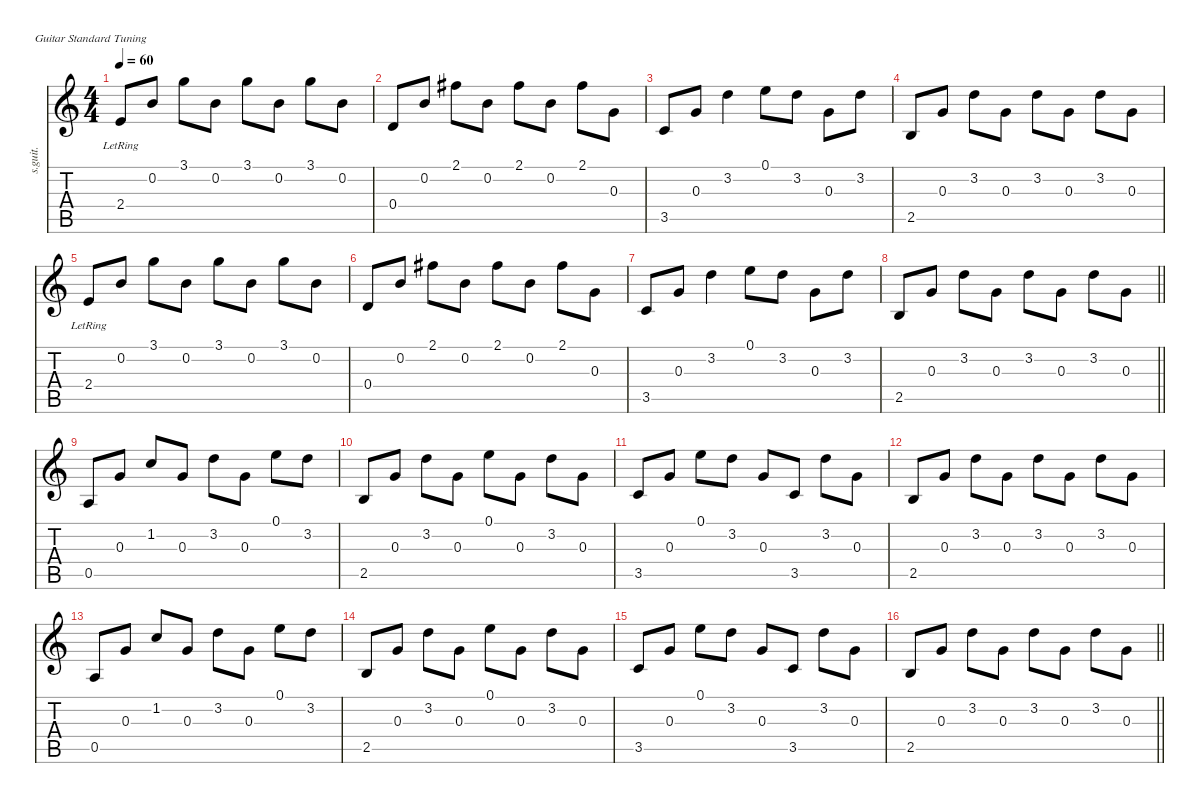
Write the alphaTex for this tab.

\defaultSystemsLayout 4
\hideDynamics
\bracketExtendMode nobrackets
\otherSystemsTrackNameOrientation horizontal
\track ("Steel Guitar" "s.guit.") {instrument acousticguitarsteel}
\staff {score tabs}
\tuning (E4 B3 G3 D3 A2 E2)
\ts (4 4)
\section ("" "")
\tempo 60
\clef g2
\ks c
2.4{lr}.8{dy mf beam Up} 0.2.8{beam Up} 3.1.8{beam Down} 0.2.8{beam Down} 3.1.8{beam Down} 0.2.8{beam Down} 3.1.8{beam Down} 0.2.8{beam Down} |
0.4.8{beam Up} 0.2.8{beam Up} 2.1{acc #}.8{beam Down} 0.2.8{beam Down} 2.1{acc #}.8{beam Down} 0.2.8{beam Down} 2.1{acc #}.8{beam Down} 0.3.8{beam Down} |
3.5.8{beam Up} 0.3.8{beam Up} 3.2.4{beam Down} 0.1.8{beam Down} 3.2.8{beam Down} 0.3.8{beam Down} 3.2.8{beam Down} |
2.5.8{beam Up} 0.3.8{beam Up} 3.2.8{beam Down} 0.3.8{beam Down} 3.2.8{beam Down} 0.3.8{beam Down} 3.2.8{beam Down} 0.3.8{beam Down} |
2.4{lr}.8{beam Up} 0.2.8{beam Up} 3.1.8{beam Down} 0.2.8{beam Down} 3.1.8{beam Down} 0.2.8{beam Down} 3.1.8{beam Down} 0.2.8{beam Down} |
0.4.8{beam Up} 0.2.8{beam Up} 2.1{acc #}.8{beam Down} 0.2.8{beam Down} 2.1{acc #}.8{beam Down} 0.2.8{beam Down} 2.1{acc #}.8{beam Down} 0.3.8{beam Down} |
3.5.8{beam Up} 0.3.8{beam Up} 3.2.4{beam Down} 0.1.8{beam Down} 3.2.8{beam Down} 0.3.8{beam Down} 3.2.8{beam Down} |
\barLineRight lightlight
2.5.8{beam Up} 0.3.8{beam Up} 3.2.8{beam Down} 0.3.8{beam Down} 3.2.8{beam Down} 0.3.8{beam Down} 3.2.8{beam Down} 0.3.8{beam Down} |
\section ("" "")
0.5.8{beam Up} 0.3.8{beam Up} 1.2.8{beam Up} 0.3.8{beam Up} 3.2.8{beam Down} 0.3.8{beam Down} 0.1.8{beam Down} 3.2.8{beam Down} |
2.5.8{beam Up} 0.3.8{beam Up} 3.2.8{beam Down} 0.3.8{beam Down} 0.1.8{beam Down} 0.3.8{beam Down} 3.2.8{beam Down} 0.3.8{beam Down} |
3.5.8{beam Up} 0.3.8{beam Up} 0.1.8{beam Down} 3.2.8{beam Down} 0.3.8{beam Up} 3.5.8{beam Up} 3.2.8{beam Down} 0.3.8{beam Down} |
2.5.8{beam Up} 0.3.8{beam Up} 3.2.8{beam Down} 0.3.8{beam Down} 3.2.8{beam Down} 0.3.8{beam Down} 3.2.8{beam Down} 0.3.8{beam Down} |
0.5.8{beam Up} 0.3.8{beam Up} 1.2.8{beam Up} 0.3.8{beam Up} 3.2.8{beam Down} 0.3.8{beam Down} 0.1.8{beam Down} 3.2.8{beam Down} |
2.5.8{beam Up} 0.3.8{beam Up} 3.2.8{beam Down} 0.3.8{beam Down} 0.1.8{beam Down} 0.3.8{beam Down} 3.2.8{beam Down} 0.3.8{beam Down} |
3.5.8{beam Up} 0.3.8{beam Up} 0.1.8{beam Down} 3.2.8{beam Down} 0.3.8{beam Up} 3.5.8{beam Up} 3.2.8{beam Down} 0.3.8{beam Down} |
\barLineRight lightlight
2.5.8{beam Up} 0.3.8{beam Up} 3.2.8{beam Down} 0.3.8{beam Down} 3.2.8{beam Down} 0.3.8{beam Down} 3.2.8{beam Down} 0.3.8{beam Down}
